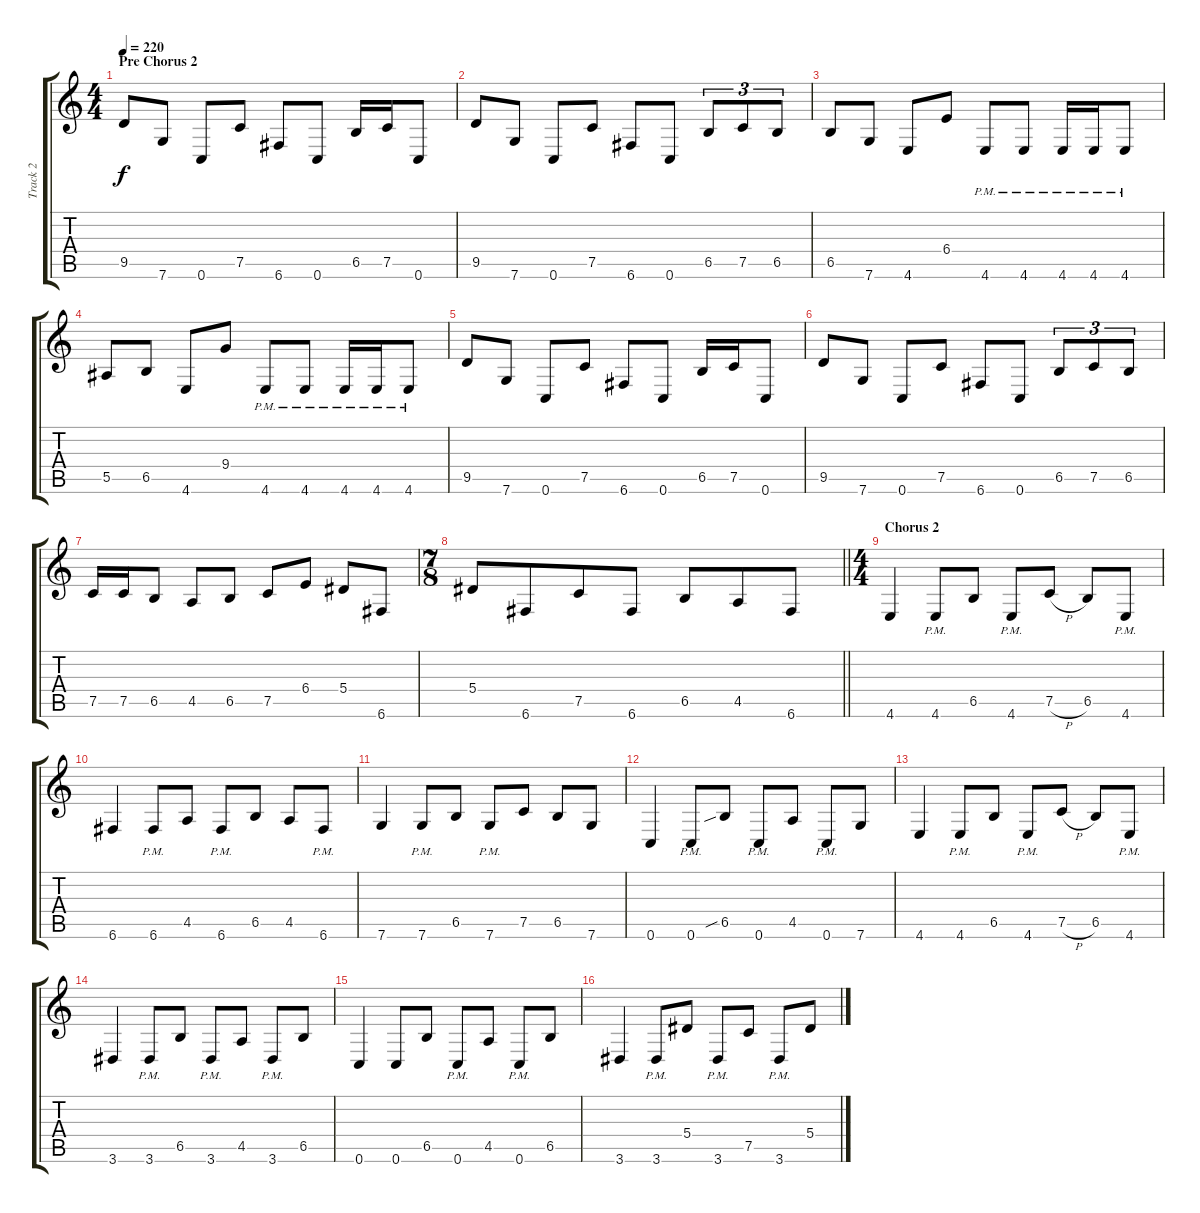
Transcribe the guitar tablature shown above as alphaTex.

\track ("Track 2" "Track 2") {instrument distortionguitar}
\staff {score tabs}
\tuning (C4 G3 Eb3 Bb2 F2 C2) {hide}
\ts (4 4)
\section ("" "Pre Chorus 2")
\tempo 220
\clef g2
\ks c
9.5.8{dy f} 7.6.8 0.6.8 7.5.8 6.6.8 0.6.8 6.5.16 7.5.16 0.6.8 |
9.5.8 7.6.8 0.6.8 7.5.8 6.6.8 0.6.8 6.5.8{tu (3 2)} 7.5.8{tu (3 2)} 6.5.8{tu (3 2)} |
6.5.8 7.6.8 4.6.8 6.4.8 4.6{pm}.8 4.6{pm}.8 4.6{pm}.16 4.6{pm}.16 4.6{pm}.8 |
5.5.8 6.5.8 4.6.8 9.4.8 4.6{pm}.8 4.6{pm}.8 4.6{pm}.16 4.6{pm}.16 4.6{pm}.8 |
9.5.8 7.6.8 0.6.8 7.5.8 6.6.8 0.6.8 6.5.16 7.5.16 0.6.8 |
9.5.8 7.6.8 0.6.8 7.5.8 6.6.8 0.6.8 6.5.8{tu (3 2)} 7.5.8{tu (3 2)} 6.5.8{tu (3 2)} |
7.5.16 7.5.16 6.5.8 4.5.8 6.5.8 7.5.8 6.4.8 5.4.8 6.6.8 |
\ts (7 8)
\barLineRight lightlight
5.4.8 6.6.8 7.5.8 6.6.8 6.5.8 4.5.8 6.6.8 |
\ts (4 4)
\section ("" "Chorus 2")
4.6.4 4.6{pm}.8 6.5.8 4.6{pm}.8 7.5{h}.8 6.5.8 4.6{pm}.8 |
6.6.4 6.6{pm}.8 4.5.8 6.6{pm}.8 6.5.8 4.5.8 6.6{pm}.8 |
7.6.4 7.6{pm}.8 6.5.8 7.6{pm}.8 7.5.8 6.5.8 7.6.8 |
0.6.4 0.6{pm}.8 6.5{sib}.8 0.6{pm}.8 4.5.8 0.6{pm}.8 7.6.8 |
4.6.4 4.6{pm}.8 6.5.8 4.6{pm}.8 7.5{h}.8 6.5.8 4.6{pm}.8 |
3.6.4 3.6{pm}.8 6.5.8 3.6{pm}.8 4.5.8 3.6{pm}.8 6.5.8 |
0.6.4 0.6.8 6.5.8 0.6{pm}.8 4.5.8 0.6{pm}.8 6.5.8 |
3.6.4 3.6{pm}.8 5.4.8 3.6{pm}.8 7.5.8 3.6{pm}.8 5.4.8
